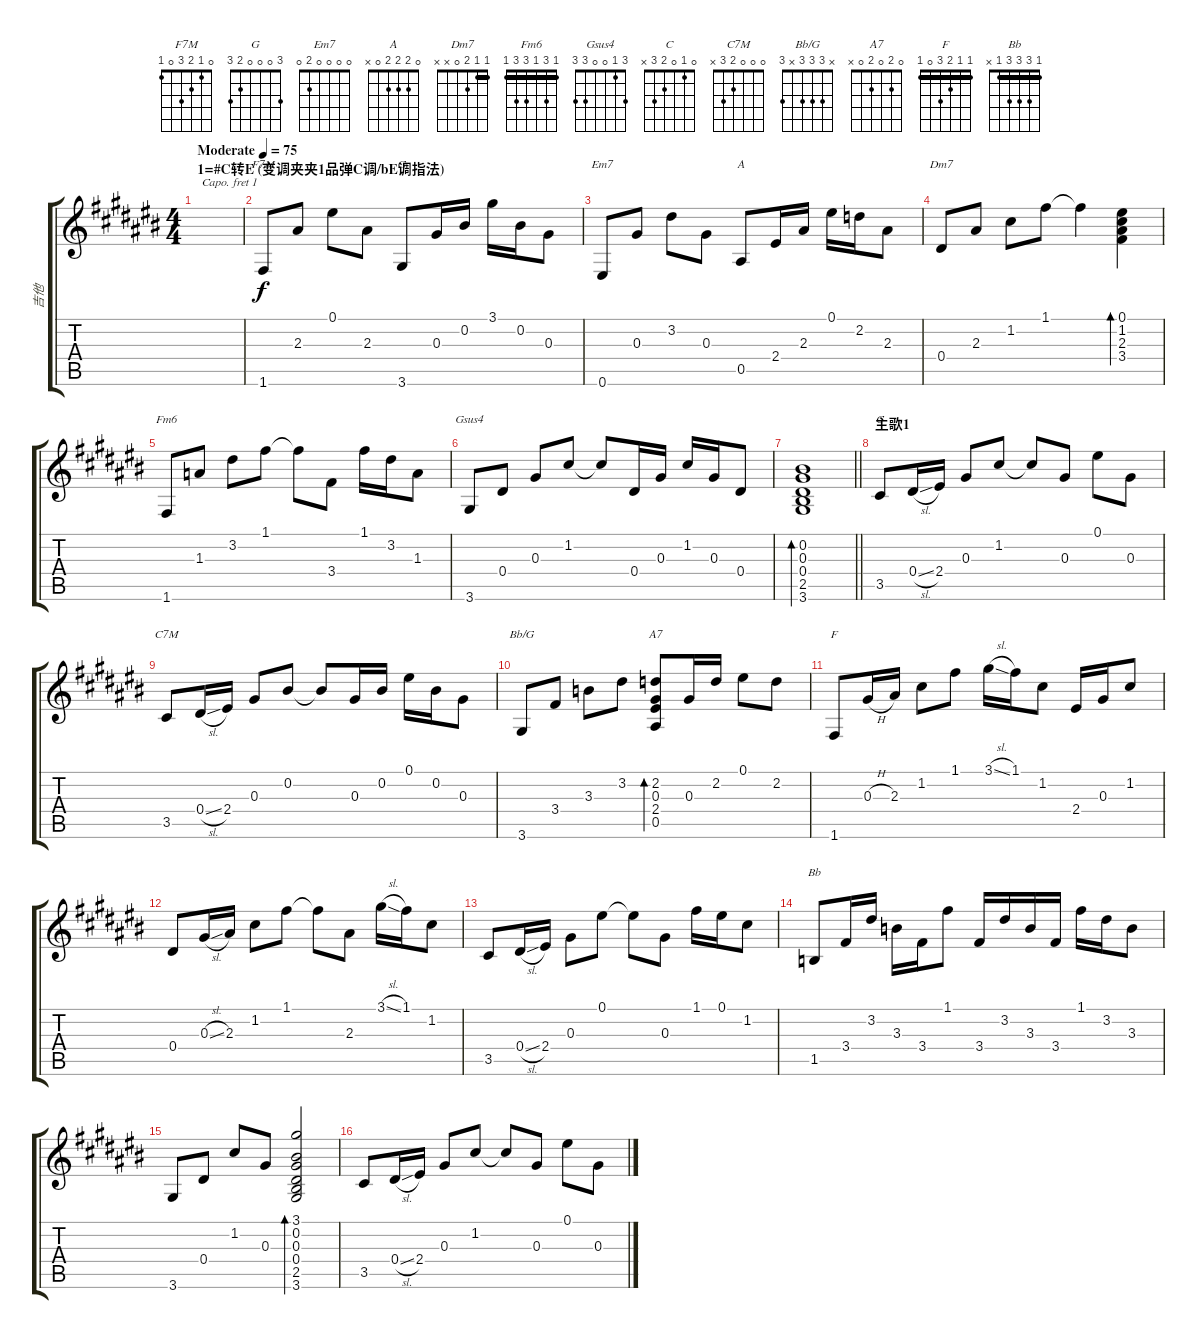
\track ("吉他" "吉他") {instrument acousticguitarsteel}
\staff {score tabs}
\capo 1
\tuning (E4 B3 G3 D3 A2 E2) {hide}
\chord ("F7M" 0 1 2 3 0 1)
\chord ("G" 3 0 0 0 2 3)
\chord ("Em7" 0 0 0 0 2 0)
\chord ("A" 0 2 2 2 0 x)
\chord ("Dm7" 1 1 2 0 x x) {barre 1}
\chord ("Fm6" 1 3 1 3 3 1) {barre 1}
\chord ("Gsus4" 3 1 0 0 3 3)
\chord ("C" 0 1 0 2 3 x)
\chord ("C7M" 0 0 0 2 3 x)
\chord ("Bb/G" x 3 3 3 x 3)
\chord ("A7" 0 2 0 2 0 x)
\chord ("F" 1 1 2 3 0 1) {barre 1}
\chord ("Bb" 1 3 3 3 1 x) {barre 1}
\ts (4 4)
\section ("" "1=#C转E (变调夹夹1品弹C调/bE调指法)")
\tempo (75 "Moderate")
\clef g2
\ks c#
|
1.6.8{ch "F7M"} 2.3.8 0.1.8 2.3.8 3.6.8{ch "G"} 0.3.16 0.2.16 3.1.16 0.2.16 0.3.8 |
0.6.8{ch "Em7"} 0.3.8 3.2.8 0.3.8 0.5.8{ch "A"} 2.4.16 2.3.16 0.1.16 2.2.16 2.3.8 |
0.4.8{ch "Dm7"} 2.3.8 1.2.8 1.1.8 1.1{t}.4 (0.1 1.2 2.3 3.4).4{bd 30} |
1.6.8{ch "Fm6"} 1.3.8 3.2.8 1.1.8 1.1{t}.8 3.4.8 1.1.16 3.2.16 1.3.8 |
3.6.8{ch "Gsus4"} 0.4.8 0.3.8 1.2.8 1.2{t}.8 0.4.16 0.3.16 1.2.16 0.3.16 0.4.8 |
\barLineRight lightlight
(0.2 0.3 0.4 2.5 3.6).1{bd 60} |
\section ("" "主歌1")
3.5.8{ch "C"} 0.4{sl}.16 2.4.16 0.3.8 1.2.8 1.2{t}.8 0.3.8 0.1.8 0.3.8 |
3.5.8{ch "C7M"} 0.4{sl}.16 2.4.16 0.3.8 0.2.8 0.2{t}.8 0.3.16 0.2.16 0.1.16 0.2.16 0.3.8 |
3.6.8{ch "Bb/G"} 3.4.8 3.3.8 3.2.8 (2.2 0.3 2.4 0.5).8{bd 60 ch "A7"} 0.3.16 2.2.16 0.1.8 2.2.8 |
1.6.8{ch "F"} 0.3{h}.16 2.3.16 1.2.8 1.1.8 3.1{sl}.16 1.1.16 1.2.8 2.4.16 0.3.16 1.2.8 |
0.4.8 0.3{sl}.16 2.3.16 1.2.8 1.1.8 1.1{t}.8 2.3.8 3.1{sl}.16 1.1.16 1.2.8 |
3.5.8 0.4{sl}.16 2.4.16 0.3.8 0.1.8 0.1{t}.8 0.3.8 1.1.16 0.1.16 1.2.8 |
1.5.8{ch "Bb"} 3.4.16 3.2.16 3.3.16 3.4.16 1.1.8 3.4.16 3.2.16 3.3.16 3.4.16 1.1.16 3.2.16 3.3.8 |
3.6.8 0.4.8 1.2.8 0.3.8 (3.1 0.2 0.3 0.4 2.5 3.6).2{bd 60} |
3.5.8 0.4{sl}.16 2.4.16 0.3.8 1.2.8 1.2{t}.8 0.3.8 0.1.8 0.3.8
